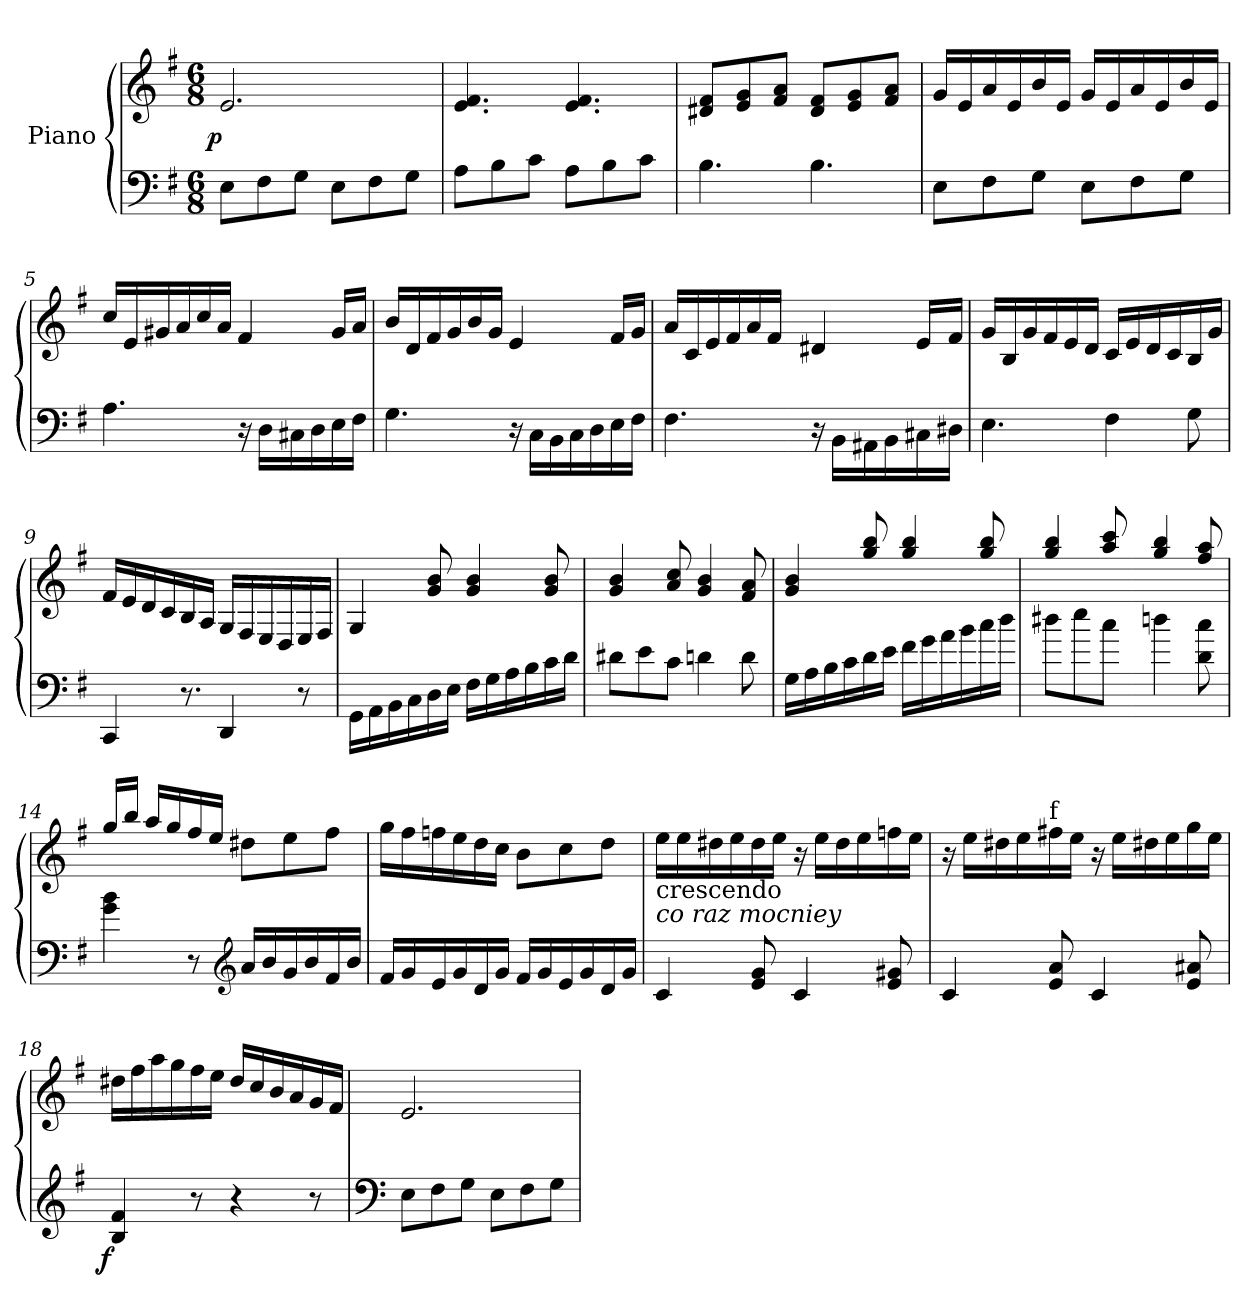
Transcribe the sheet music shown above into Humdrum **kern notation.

**kern	**kern	**dynam
*part1	*part1	*part1
*staff2	*staff1	*staff1/2
*I"Piano	*	*
*clefF4	*clefG2	*
*k[f#]	*k[f#]	*
*e:	*e:	*
*M6/8	*M6/8	*
=1	=1	=1
!	!	!LO:DY:rj
8E\L	2.e/	p
8F#\	.	.
8G\J	.	.
8E\L	.	.
8F#\	.	.
8G\J	.	.
=2	=2	=2
8A\L	4.e/ 4.f#/	.
8B\	.	.
8c\J	.	.
8A\L	4.e/ 4.f#/	.
8B\	.	.
8c\J	.	.
=3	=3	=3
4.B\	8d#X/ 8f#/L	.
.	8e/ 8g/	.
.	8f#/ 8a/J	.
4.B\	8d#/ 8f#/L	.
.	8e/ 8g/	.
.	8f#/ 8a/J	.
=4	=4	=4
8E\L	16g/LL	.
.	16e/	.
8F#\	16a/	.
.	16e/	.
8G\J	16b/	.
.	16e/JJ	.
8E\L	16g/LL	.
.	16e/	.
8F#\	16a/	.
.	16e/	.
8G\J	16b/	.
.	16e/JJ	.
=5	=5	=5
4.A\	16cc/LL	.
.	16e/	.
.	16g#X/	.
.	16a/	.
.	16cc/	.
.	16a/JJ	.
16r	4f#/	.
16D\LL	.	.
16C#X\	.	.
16D\	.	.
16E\	16g#/LL	.
16F#\JJ	16a/JJ	.
=6	=6	=6
4.G\	16b/LL	.
.	16d/	.
.	16f#/	.
.	16g/	.
.	16b/	.
.	16g/JJ	.
16r	4e/	.
*Xtuplet	*	*
24C\LL	.	.
24BB\	.	.
24C\	.	.
16D\	.	.
16E\	16f#/LL	.
16F#\JJ	16g/JJ	.
=7	=7	=7
4.F#\	16a/LL	.
.	16c/	.
.	16e/	.
.	16f#/	.
.	16a/	.
.	16f#/JJ	.
=-	=-	=-
16r	4d#X/	.
16BB\LL	.	.
16AA#X\	.	.
16BB\	.	.
16C#X\	16e/LL	.
16D#X\JJ	16f#/JJ	.
=8	=8	=8
4.E\	16g/LL	.
.	16B/	.
.	16g/	.
.	16f#/	.
.	16e/	.
.	16d/JJ	.
4F#\	16c/LL	.
.	16e/	.
.	16d/	.
.	16c/	.
8G\	16B/	.
.	16g/JJ	.
=9	=9	=9
4CC/	16f#/LL	.
.	16e/	.
.	16d/	.
.	16c/	.
!LO:N:vis=8.	!	!
8r	16B/	.
.	16A/JJ	.
4DD/	16G/LL	.
.	16F#/	.
.	16E/	.
.	16D/	.
8r	16E/	.
.	16F#/JJ	.
=10	=10	=10
16GG\LL	4G/	.
16AA\	.	.
16BB\	.	.
16C\	.	.
16D\	8g/ 8b/	.
16E\JJ	.	.
16F#\LL	4g/ 4b/	.
16G\	.	.
16A\	.	.
16B\	.	.
16c\	8g/ 8b/	.
16d\JJ	.	.
=11	=11	=11
8d#X\L	4g/ 4b/	.
8e\	.	.
8c\J	8a/ 8cc/	.
4dn\	4g/ 4b/	.
8d\	8f#/ 8a/	.
=12	=12	=12
16G\LL	4g/ 4b/	.
16A\	.	.
16B\	.	.
16c\	.	.
16d\	8gg/ 8bb/	.
16e\JJ	.	.
16f#\LL	4gg/ 4bb/	.
16g\	.	.
16a\	.	.
16b\	.	.
16cc\	8gg/ 8bb/	.
16dd\JJ	.	.
=13	=13	=13
8dd#X\L	4gg/ 4bb/	.
8ee\	.	.
8cc\J	8aa/ 8ccc/	.
=-	=-	=-
4ddn\	4gg/ 4bb/	.
8d\ 8cc\	8ff#/ 8aa/	.
=14	=14	=14
4g\ 4b\	16gg/LL	.
.	16bb/JJ	.
.	16aa/LL	.
.	16gg/	.
8r	16ff#/	.
.	16ee/JJ	.
*clefG2	*	*
16a/LL	8dd#X\L	.
16b/	.	.
16g/	8ee\	.
16b/	.	.
16f#/	8ff#\J	.
16b/JJ	.	.
=15	=15	=15
16f#/LL	16gg\LL	.
16g/	16ff#\	.
16e/	16ffn\	.
16g/	16ee\	.
16d/	16dd\	.
16g/JJ	16cc\JJ	.
16f#/LL	8b\L	.
16g/	.	.
16e/	8cc\	.
16g/	.	.
16d/	8dd\J	.
16g/JJ	.	.
=16	=16	=16
!	!LO:TX:b:t=crescendo	!
!	!LO:TX:b:i:t=co raz mocniey	!
4c/	16ee\LL	.
.	16ee\	.
.	16dd#X\	.
.	16ee\	.
8e/ 8g/	16dd#\	.
.	16ee\JJ	.
4c/	16r	.
.	16ee\LL	.
.	16dd#\	.
.	16ee\	.
8e/ 8g#X/	16ffn\	.
.	16ee\JJ	.
=17	=17	=17
4c/	16r	.
.	16ee\LL	.
.	16dd#X\	.
.	16ee\	.
!	!LO:TX:a:t=f	!
8e/ 8a/	16ff#X\	.
.	16ee\JJ	.
4c/	16r	.
.	16ee\LL	.
.	16dd#X\	.
.	16ee\	.
8e/ 8a#X/	16gg\	.
.	16ee\JJ	.
=18	=18	=18
!	!	!LO:DY:b=2:rj
4B/ 4f#/	16dd#X\LL	f
.	16ff#\	.
.	16aa\	.
.	16gg\	.
8r	16ff#\	.
.	16ee\JJ	.
4r	16dd#/LL	.
.	16cc/	.
.	16b/	.
.	16a/	.
8r	16g/	.
.	16f#/JJ	.
=19	=19	=19
*clefF4	*	*
!	!	!LO:DY:b=2
8E\L	2.e/	fp fp
8F#\	.	.
8G\J	.	.
8E\L	.	.
8F#\	.	.
8G\J	.	.
=	=	=
*-	*-	*-
